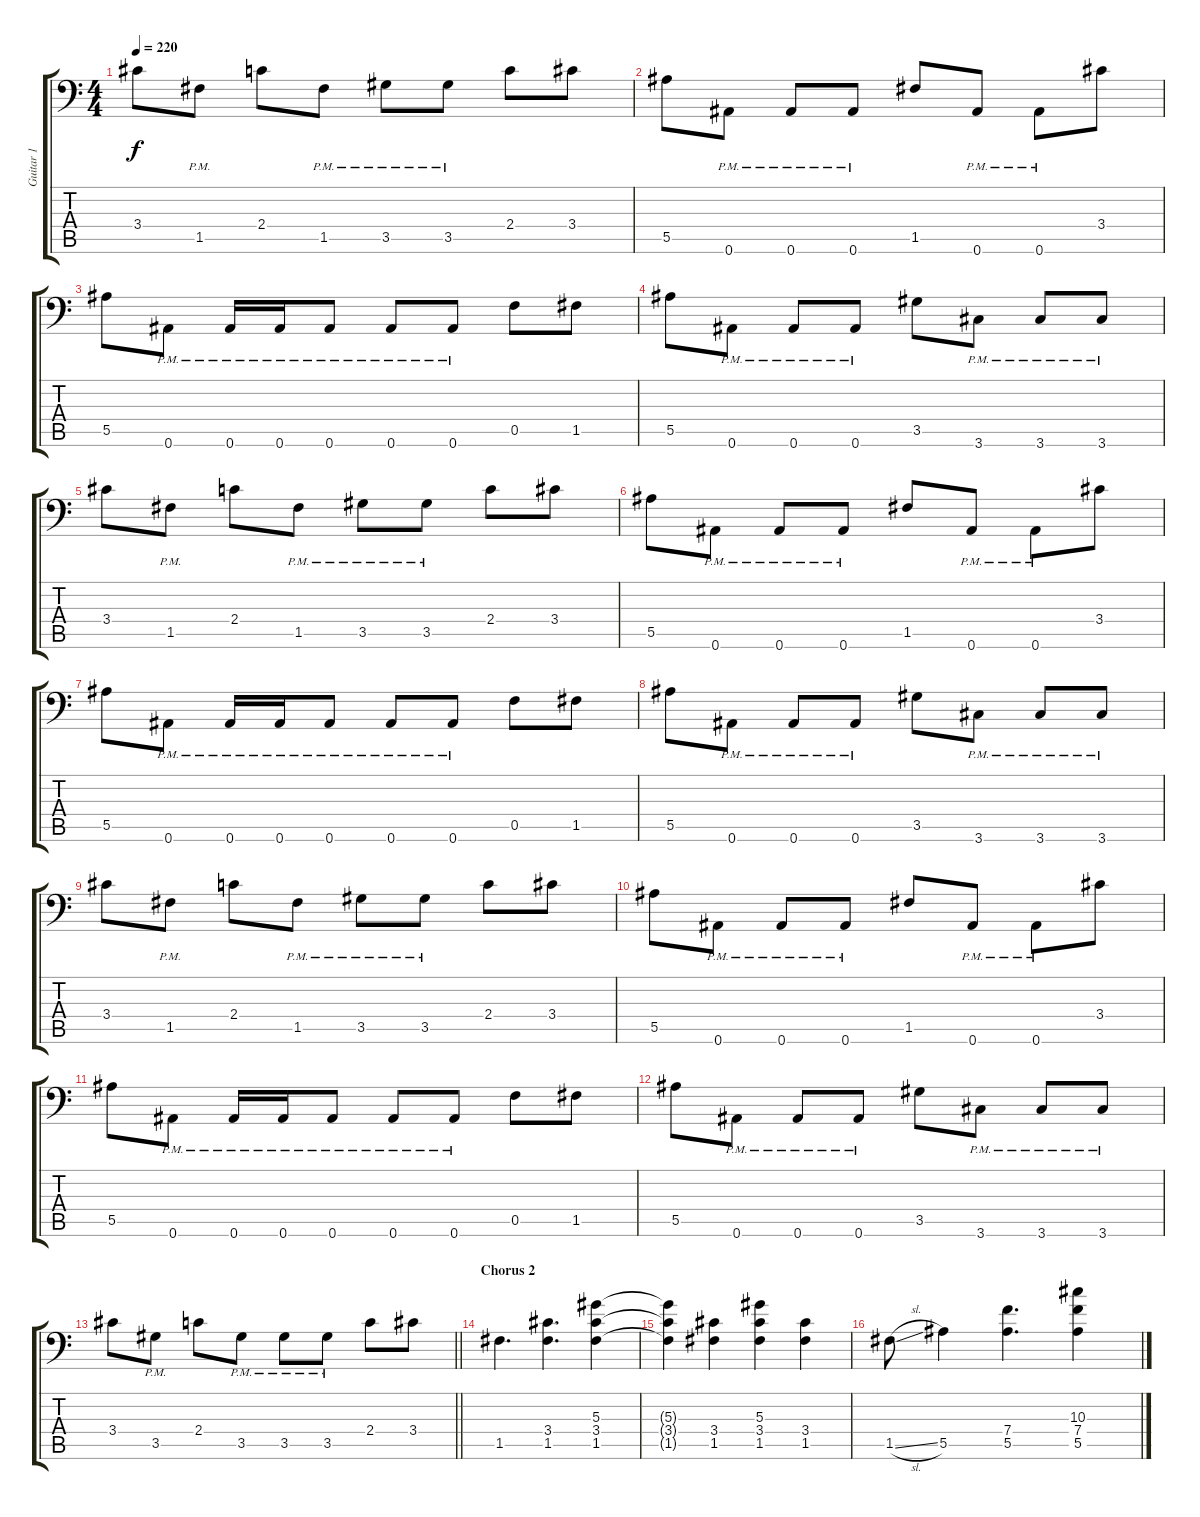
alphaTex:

\track ("Guitar 1" "Guitar 1") {instrument distortionguitar}
\staff {score tabs}
\tuning (C4 G3 Eb3 Bb2 F2 Bb1) {hide}
\ts (4 4)
\tempo 220
\clef f4
\ks c
3.4.8{dy f} 1.5{pm}.8 2.4.8 1.5{pm}.8 3.5{pm}.8 3.5{pm}.8 2.4.8 3.4.8 |
5.5.8 0.6{pm}.8 0.6{pm}.8 0.6{pm}.8 1.5.8 0.6{pm}.8 0.6{pm}.8 3.4.8 |
5.5.8 0.6{pm}.8 0.6{pm}.16 0.6{pm}.16 0.6{pm}.8 0.6{pm}.8 0.6{pm}.8 0.5.8 1.5.8 |
5.5.8 0.6{pm}.8 0.6{pm}.8 0.6{pm}.8 3.5.8 3.6{pm}.8 3.6{pm}.8 3.6{pm}.8 |
3.4.8 1.5{pm}.8 2.4.8 1.5{pm}.8 3.5{pm}.8 3.5{pm}.8 2.4.8 3.4.8 |
5.5.8 0.6{pm}.8 0.6{pm}.8 0.6{pm}.8 1.5.8 0.6{pm}.8 0.6{pm}.8 3.4.8 |
5.5.8 0.6{pm}.8 0.6{pm}.16 0.6{pm}.16 0.6{pm}.8 0.6{pm}.8 0.6{pm}.8 0.5.8 1.5.8 |
5.5.8 0.6{pm}.8 0.6{pm}.8 0.6{pm}.8 3.5.8 3.6{pm}.8 3.6{pm}.8 3.6{pm}.8 |
3.4.8 1.5{pm}.8 2.4.8 1.5{pm}.8 3.5{pm}.8 3.5{pm}.8 2.4.8 3.4.8 |
5.5.8 0.6{pm}.8 0.6{pm}.8 0.6{pm}.8 1.5.8 0.6{pm}.8 0.6{pm}.8 3.4.8 |
5.5.8 0.6{pm}.8 0.6{pm}.16 0.6{pm}.16 0.6{pm}.8 0.6{pm}.8 0.6{pm}.8 0.5.8 1.5.8 |
5.5.8 0.6{pm}.8 0.6{pm}.8 0.6{pm}.8 3.5.8 3.6{pm}.8 3.6{pm}.8 3.6{pm}.8 |
\barLineRight lightlight
3.4.8 3.5{pm}.8 2.4.8 3.5{pm}.8 3.5{pm}.8 3.5{pm}.8 2.4.8 3.4.8 |
\section ("" "Chorus 2")
1.5.4{d} (3.4 1.5).4{d} (5.3 3.4 1.5).4 |
(5.3{t} 3.4{t} 1.5{t}).4 (3.4 1.5).4 (5.3 3.4 1.5).4 (3.4 1.5).4 |
1.5{sl}.8 5.5.4 (7.4 5.5).4{d} (10.3 7.4 5.5).4
